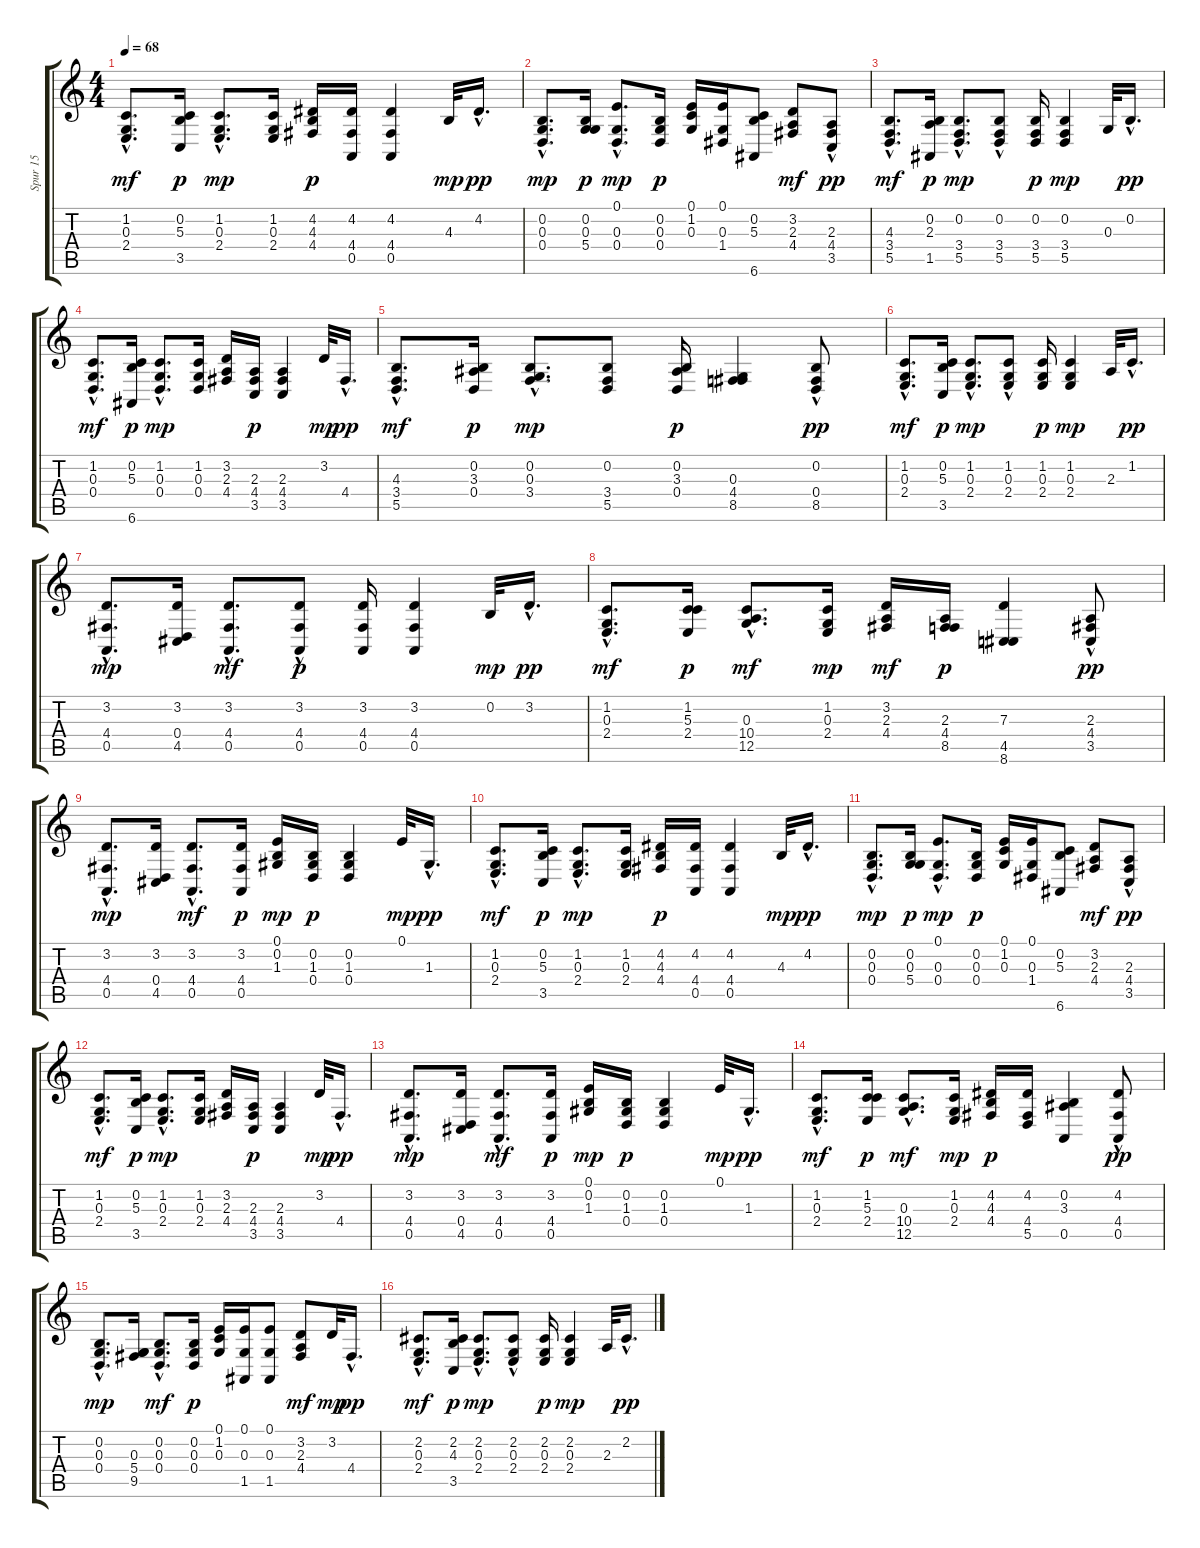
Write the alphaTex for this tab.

\track ("Spur 15" "Spur 15") {instrument acousticgrandpiano}
\staff {score tabs}
\tuning (E4 B3 G3 D3 A2 E2) {hide}
\ts (4 4)
\tempo 68
\clef g2
\ks c
(1.2{hac} 0.3{hac} 2.4{hac}).8{d dy mf} (0.2 5.3 3.5).16{dy p} (1.2{hac} 0.3{hac} 2.4{hac}).8{d dy mp} (1.2 0.3 2.4).16 (4.2 4.3 4.4).16{dy p} (4.2 4.4 0.5).16 (4.2 4.4 0.5).4 4.3.32{dy mp} 4.2{hac}.16{d dy pp} |
(0.2{hac} 0.3{hac} 0.4{hac}).8{d dy mp} (0.2 0.3 5.4).16{dy p} (0.1{hac} 0.3{hac} 0.4{hac}).8{d dy mp} (0.2 0.3 0.4).16{dy p} (0.1 1.2 0.3).16 (0.1 0.3 1.4).16 (0.2 5.3 6.6).8 (3.2 2.3 4.4).8{dy mf} (2.3 4.4 3.5{hac}).8{dy pp} |
(4.3{hac} 3.4{hac} 5.5{hac}).8{d dy mf} (0.2 2.3 1.5).16{dy p} (0.2{hac} 3.4{hac} 5.5{hac}).8{d dy mp} (0.2{hac} 3.4{hac} 5.5).8 (0.2 3.4 5.5).16{dy p} (0.2 3.4 5.5).4{dy mp} 0.3.32 0.2{hac}.16{d dy pp} |
(1.2{hac} 0.3{hac} 0.4{hac}).8{d dy mf} (0.2 5.3 6.6).16{dy p} (1.2{hac} 0.3{hac} 0.4{hac}).8{d dy mp} (1.2 0.3 0.4).16 (3.2 2.3 4.4).16 (2.3 4.4 3.5).16{dy p} (2.3 4.4 3.5).4 3.2.32{dy mp} 4.4{hac}.16{d dy pp} |
(4.3{hac} 3.4{hac} 5.5{hac}).8{d dy mf} (0.2 3.3 0.4).16{dy p} (0.2{hac} 0.3{hac} 3.4{hac}).8{d dy mp} (0.2 3.4 5.5).8 (0.2 3.3 0.4).16{dy p} (0.3 4.4 8.5).4 (0.2 0.4 8.5{hac}).8{dy pp} |
(1.2{hac} 0.3{hac} 2.4{hac}).8{d dy mf} (0.2 5.3 3.5).16{dy p} (1.2{hac} 0.3{hac} 2.4{hac}).8{d dy mp} (1.2{hac} 0.3{hac} 2.4).8 (1.2 0.3 2.4).16{dy p} (1.2 0.3 2.4).4{dy mp} 2.3.32 1.2{hac}.16{d dy pp} |
(3.2{hac} 4.4{hac} 0.5{hac}).8{d dy mp} (3.2 0.4 4.5).16 (3.2{hac} 4.4{hac} 0.5{hac}).8{d dy mf} (3.2{hac} 4.4 0.5{hac}).8{dy p} (3.2 4.4 0.5).16 (3.2 4.4 0.5).4 0.2.32{dy mp} 3.2{hac}.16{d dy pp} |
(1.2{hac} 0.3{hac} 2.4{hac}).8{d dy mf} (1.2 5.3 2.4).16{dy p} (0.3{hac} 10.4{hac} 12.5{hac}).8{d dy mf} (1.2 0.3 2.4).16{dy mp} (3.2 2.3 4.4).16{dy mf} (2.3 4.4 8.5).16{dy p} (7.3 4.5 8.6).4 (2.3 4.4 3.5{hac}).8{dy pp} |
(3.2{hac} 4.4{hac} 0.5{hac}).8{d dy mp} (3.2 0.4 4.5).16 (3.2{hac} 4.4{hac} 0.5{hac}).8{d dy mf} (3.2 4.4 0.5).16{dy p} (0.1 0.2 1.3).16{dy mp} (0.2 1.3 0.4).16{dy p} (0.2 1.3 0.4).4 0.1.32{dy mp} 1.3{hac}.16{d dy pp} |
(1.2{hac} 0.3{hac} 2.4{hac}).8{d dy mf} (0.2 5.3 3.5).16{dy p} (1.2{hac} 0.3{hac} 2.4{hac}).8{d dy mp} (1.2 0.3 2.4).16 (4.2 4.3 4.4).16{dy p} (4.2 4.4 0.5).16 (4.2 4.4 0.5).4 4.3.32{dy mp} 4.2{hac}.16{d dy pp} |
(0.2{hac} 0.3{hac} 0.4{hac}).8{d dy mp} (0.2 0.3 5.4).16{dy p} (0.1{hac} 0.3{hac} 0.4{hac}).8{d dy mp} (0.2 0.3 0.4).16{dy p} (0.1 1.2 0.3).16 (0.1 0.3 1.4).16 (0.2 5.3 6.6).8 (3.2 2.3 4.4).8{dy mf} (2.3 4.4 3.5{hac}).8{dy pp} |
(1.2{hac} 0.3{hac} 2.4{hac}).8{d dy mf} (0.2 5.3 3.5).16{dy p} (1.2{hac} 0.3{hac} 2.4{hac}).8{d dy mp} (1.2 0.3 2.4).16 (3.2 2.3 4.4).16 (2.3 4.4 3.5).16{dy p} (2.3 4.4 3.5).4 3.2.32{dy mp} 4.4{hac}.16{d dy pp} |
(3.2{hac} 4.4{hac} 0.5{hac}).8{d dy mp} (3.2 0.4 4.5).16 (3.2{hac} 4.4{hac} 0.5{hac}).8{d dy mf} (3.2 4.4 0.5).16{dy p} (0.1 0.2 1.3).16{dy mp} (0.2 1.3 0.4).16{dy p} (0.2 1.3 0.4).4 0.1.32{dy mp} 1.3{hac}.16{d dy pp} |
(1.2{hac} 0.3{hac} 2.4{hac}).8{d dy mf} (1.2 5.3 2.4).16{dy p} (0.3{hac} 10.4{hac} 12.5{hac}).8{d dy mf} (1.2 0.3 2.4).16{dy mp} (4.2 4.3 4.4).16{dy p} (4.2 4.4 5.5).16 (0.2 3.3 0.5).4 (4.2 4.4 0.5{hac}).8{dy pp} |
(0.2{hac} 0.3{hac} 0.4{hac}).8{d dy mp} (0.3 5.4 9.5).16 (0.2{hac} 0.3{hac} 0.4{hac}).8{d dy mf} (0.2 0.3 0.4).16{dy p} (0.1 1.2 0.3).16 (0.1 0.3 1.5).16 (0.1 0.3 1.5).8 (3.2 2.3 4.4).8{dy mf} 3.2.32{dy mp} 4.4{hac}.16{d dy pp} |
(2.2{hac} 0.3{hac} 2.4{hac}).8{d dy mf} (2.2 4.3 3.5).16{dy p} (2.2{hac} 0.3{hac} 2.4{hac}).8{d dy mp} (2.2{hac} 0.3{hac} 2.4).8 (2.2 0.3 2.4).16{dy p} (2.2 0.3 2.4).4{dy mp} 2.3.32 2.2{hac}.16{d dy pp}
